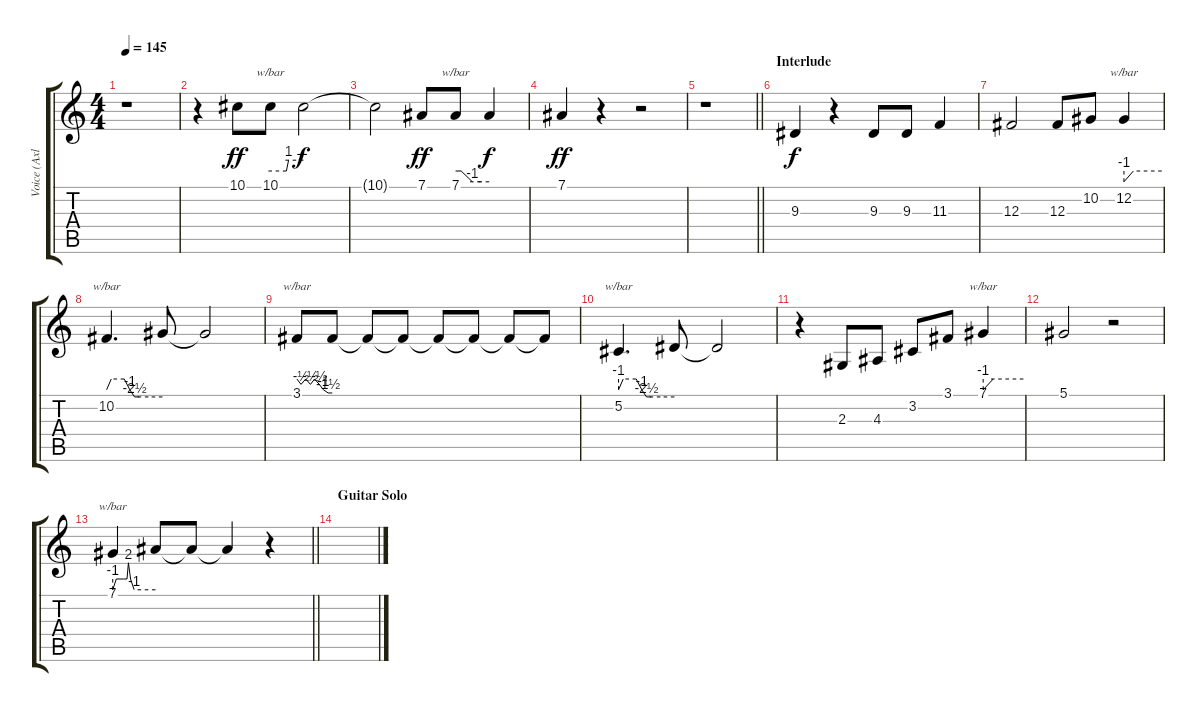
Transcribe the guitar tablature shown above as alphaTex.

\track ("Voice (Axl)" "Voice (Axl") {instrument lead2sawtooth}
\staff {score tabs}
\tuning (Eb4 Bb3 Gb3 Db3 Ab2 Eb2) {hide}
\ts (4 4)
\tempo 145
\clef g2
\ks c
r.1{dy ff} |
r.4 10.1.8 10.1.8{tbe (custom default 0 0 29 0 33 4 60 4)} 10.1{t}.2{dy f} |
10.1{t}.2 7.1.8{dy ff} 7.1.8{tbe (custom default 0 0 10 0 30 -4 45 -4 60 -4)} 7.1{t}.4{dy f} |
7.1.4{dy ff} r.4 r.2 |
\barLineRight lightlight
r.1 |
\section ("" "Interlude")
9.3.4{dy f} r.4 9.3.8 9.3.8 11.3.4 |
12.3.2 12.3.8 10.2.8 12.2.4{tbe (custom default 0 -4 15 0 60 0)} |
10.2.4{d tbe (custom default 0 -4 5 0 19 0 25 -4 30 -10 35 -10 45 -10 60 -10)} 10.2{t}.8 10.2{t}.2 |
3.1.8{tbe (custom default 0 0 7 -2 15 0 23 -2 30 0 38 -2 45 -4 53 -6 60 -6)} 3.1{t}.8 3.1{t}.8 3.1{t}.8 3.1{t}.8 3.1{t}.8 3.1{t}.8 3.1{t}.8 |
5.2.4{d tbe (custom default 0 -4 5 0 19 0 25 -4 30 -10 35 -10 45 -10 60 -10)} 5.2{t}.8 5.2{t}.2 |
r.4 2.3.8 4.3.8 3.2.8 3.1.8 7.1.4{tbe (custom default 0 -4 15 0 60 0)} |
5.1.2 r.2 |
\barLineRight lightlight
7.1.4{tbe (custom default 0 -4 5 0 15 0 20 0 22 8 25 0 30 -4 60 -4)} 7.1{t}.8 7.1{t}.8 7.1{t}.4 r.4 |
\section ("" "Guitar Solo")
